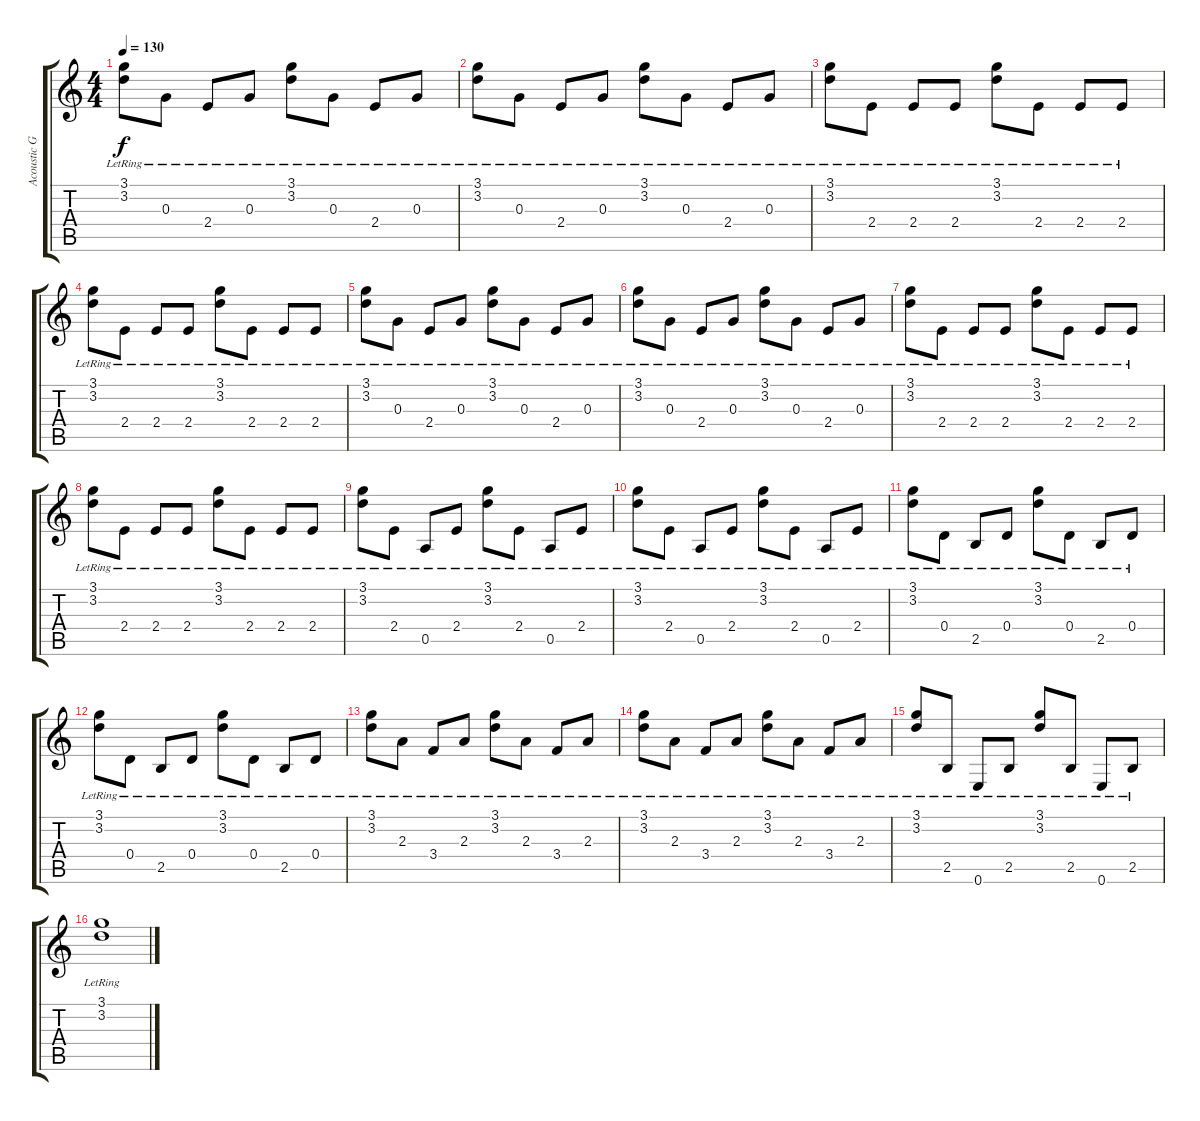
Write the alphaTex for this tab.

\track ("Acoustic Guitar" "Acoustic G") {instrument acousticguitarsteel}
\staff {score tabs}
\tuning (E4 B3 G3 D3 A2 E2) {hide}
\ts (4 4)
\tempo 130
\clef g2
\ks c
(3.1{lr} 3.2{lr}).8{dy f} 0.3{lr}.8 2.4{lr}.8 0.3{lr}.8 (3.1{lr} 3.2{lr}).8 0.3{lr}.8 2.4{lr}.8 0.3{lr}.8 |
(3.1{lr} 3.2{lr}).8 0.3{lr}.8 2.4{lr}.8 0.3{lr}.8 (3.1{lr} 3.2{lr}).8 0.3{lr}.8 2.4{lr}.8 0.3{lr}.8 |
(3.1{lr} 3.2{lr}).8 2.4{lr}.8 2.4{lr}.8 2.4{lr}.8 (3.1{lr} 3.2{lr}).8 2.4{lr}.8 2.4{lr}.8 2.4{lr}.8 |
(3.1{lr} 3.2{lr}).8 2.4{lr}.8 2.4{lr}.8 2.4{lr}.8 (3.1{lr} 3.2{lr}).8 2.4{lr}.8 2.4{lr}.8 2.4{lr}.8 |
(3.1{lr} 3.2{lr}).8 0.3{lr}.8 2.4{lr}.8 0.3{lr}.8 (3.1{lr} 3.2{lr}).8 0.3{lr}.8 2.4{lr}.8 0.3{lr}.8 |
(3.1{lr} 3.2{lr}).8 0.3{lr}.8 2.4{lr}.8 0.3{lr}.8 (3.1{lr} 3.2{lr}).8 0.3{lr}.8 2.4{lr}.8 0.3{lr}.8 |
(3.1{lr} 3.2{lr}).8 2.4{lr}.8 2.4{lr}.8 2.4{lr}.8 (3.1{lr} 3.2{lr}).8 2.4{lr}.8 2.4{lr}.8 2.4{lr}.8 |
(3.1{lr} 3.2{lr}).8 2.4{lr}.8 2.4{lr}.8 2.4{lr}.8 (3.1{lr} 3.2{lr}).8 2.4{lr}.8 2.4{lr}.8 2.4{lr}.8 |
(3.1{lr} 3.2{lr}).8 2.4{lr}.8 0.5{lr}.8 2.4{lr}.8 (3.1{lr} 3.2{lr}).8 2.4{lr}.8 0.5{lr}.8 2.4{lr}.8 |
(3.1{lr} 3.2{lr}).8 2.4{lr}.8 0.5{lr}.8 2.4{lr}.8 (3.1{lr} 3.2{lr}).8 2.4{lr}.8 0.5{lr}.8 2.4{lr}.8 |
(3.1{lr} 3.2{lr}).8 0.4{lr}.8 2.5{lr}.8 0.4{lr}.8 (3.1{lr} 3.2{lr}).8 0.4{lr}.8 2.5{lr}.8 0.4{lr}.8 |
(3.1{lr} 3.2{lr}).8 0.4{lr}.8 2.5{lr}.8 0.4{lr}.8 (3.1{lr} 3.2{lr}).8 0.4{lr}.8 2.5{lr}.8 0.4{lr}.8 |
(3.1{lr} 3.2{lr}).8 2.3{lr}.8 3.4{lr}.8 2.3{lr}.8 (3.1{lr} 3.2{lr}).8 2.3{lr}.8 3.4{lr}.8 2.3{lr}.8 |
(3.1{lr} 3.2{lr}).8 2.3{lr}.8 3.4{lr}.8 2.3{lr}.8 (3.1{lr} 3.2{lr}).8 2.3{lr}.8 3.4{lr}.8 2.3{lr}.8 |
(3.1{lr} 3.2{lr}).8 2.5{lr}.8 0.6{lr}.8 2.5{lr}.8 (3.1{lr} 3.2{lr}).8 2.5{lr}.8 0.6{lr}.8 2.5{lr}.8 |
(3.1{lr} 3.2{lr}).1
